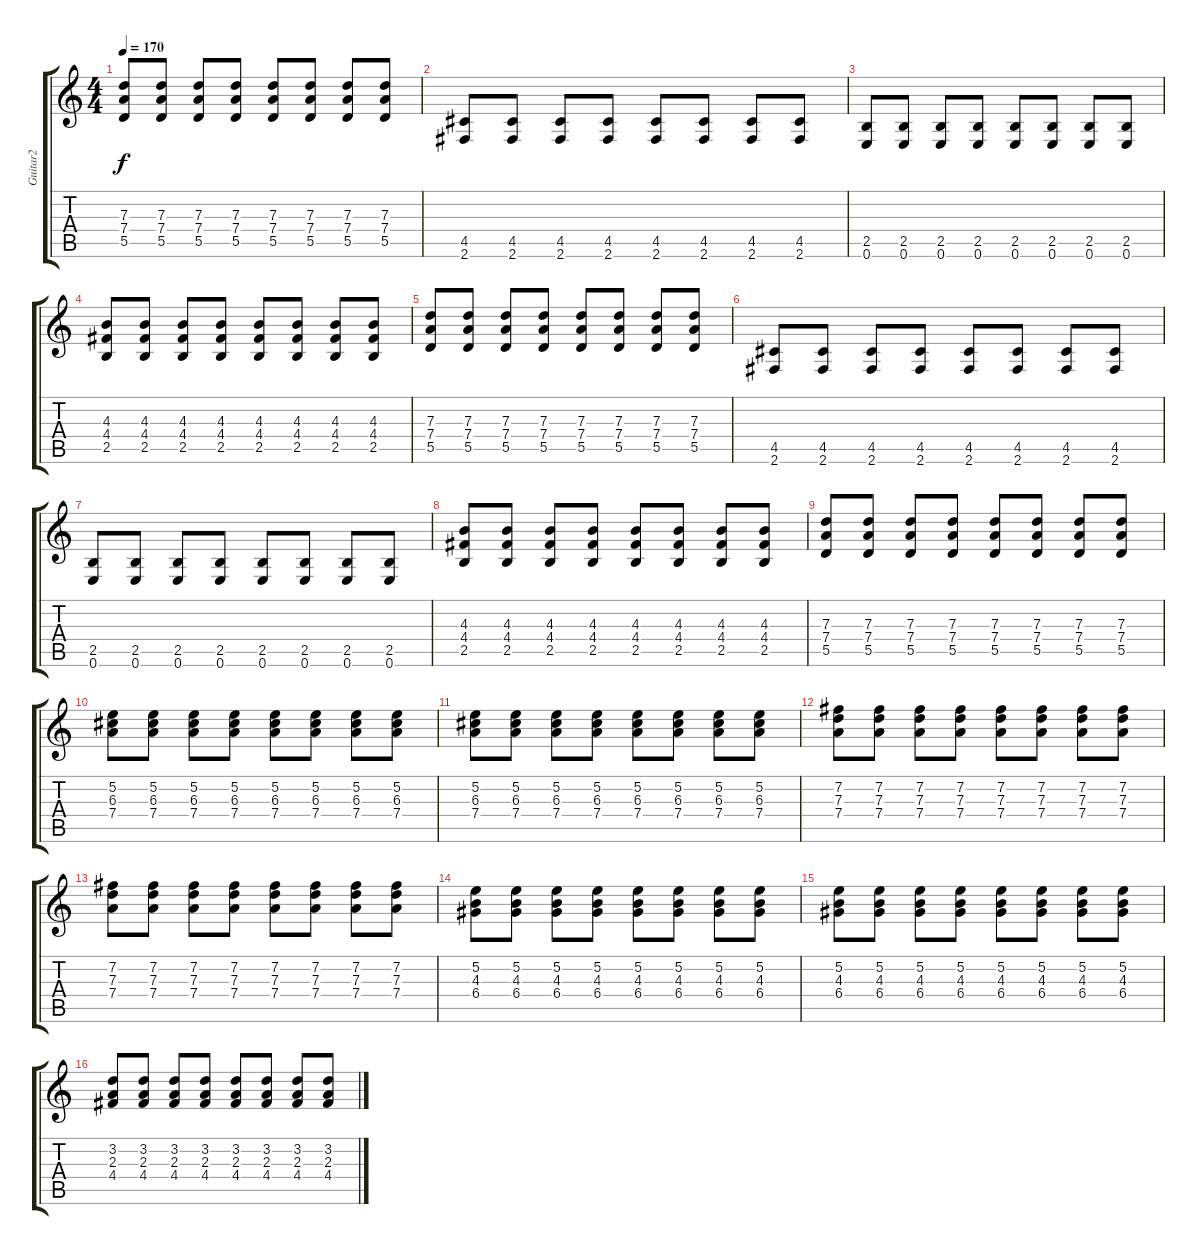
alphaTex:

\track ("Guitar2" "Guitar2") {instrument distortionguitar}
\staff {score tabs}
\tuning (E4 B3 G3 D3 A2 E2) {hide}
\ts (4 4)
\tempo 170
\clef g2
\ks c
(7.3 7.4 5.5).8{dy f} (7.3 7.4 5.5).8 (7.3 7.4 5.5).8 (7.3 7.4 5.5).8 (7.3 7.4 5.5).8 (7.3 7.4 5.5).8 (7.3 7.4 5.5).8 (7.3 7.4 5.5).8 |
(4.5 2.6).8 (4.5 2.6).8 (4.5 2.6).8 (4.5 2.6).8 (4.5 2.6).8 (4.5 2.6).8 (4.5 2.6).8 (4.5 2.6).8 |
(2.5 0.6).8 (2.5 0.6).8 (2.5 0.6).8 (2.5 0.6).8 (2.5 0.6).8 (2.5 0.6).8 (2.5 0.6).8 (2.5 0.6).8 |
(4.3 4.4 2.5).8 (4.3 4.4 2.5).8 (4.3 4.4 2.5).8 (4.3 4.4 2.5).8 (4.3 4.4 2.5).8 (4.3 4.4 2.5).8 (4.3 4.4 2.5).8 (4.3 4.4 2.5).8 |
(7.3 7.4 5.5).8 (7.3 7.4 5.5).8 (7.3 7.4 5.5).8 (7.3 7.4 5.5).8 (7.3 7.4 5.5).8 (7.3 7.4 5.5).8 (7.3 7.4 5.5).8 (7.3 7.4 5.5).8 |
(4.5 2.6).8 (4.5 2.6).8 (4.5 2.6).8 (4.5 2.6).8 (4.5 2.6).8 (4.5 2.6).8 (4.5 2.6).8 (4.5 2.6).8 |
(2.5 0.6).8 (2.5 0.6).8 (2.5 0.6).8 (2.5 0.6).8 (2.5 0.6).8 (2.5 0.6).8 (2.5 0.6).8 (2.5 0.6).8 |
(4.3 4.4 2.5).8 (4.3 4.4 2.5).8 (4.3 4.4 2.5).8 (4.3 4.4 2.5).8 (4.3 4.4 2.5).8 (4.3 4.4 2.5).8 (4.3 4.4 2.5).8 (4.3 4.4 2.5).8 |
(7.3 7.4 5.5).8 (7.3 7.4 5.5).8 (7.3 7.4 5.5).8 (7.3 7.4 5.5).8 (7.3 7.4 5.5).8 (7.3 7.4 5.5).8 (7.3 7.4 5.5).8 (7.3 7.4 5.5).8 |
(5.2 6.3 7.4).8 (5.2 6.3 7.4).8 (5.2 6.3 7.4).8 (5.2 6.3 7.4).8 (5.2 6.3 7.4).8 (5.2 6.3 7.4).8 (5.2 6.3 7.4).8 (5.2 6.3 7.4).8 |
(5.2 6.3 7.4).8 (5.2 6.3 7.4).8 (5.2 6.3 7.4).8 (5.2 6.3 7.4).8 (5.2 6.3 7.4).8 (5.2 6.3 7.4).8 (5.2 6.3 7.4).8 (5.2 6.3 7.4).8 |
(7.2 7.3 7.4).8 (7.2 7.3 7.4).8 (7.2 7.3 7.4).8 (7.2 7.3 7.4).8 (7.2 7.3 7.4).8 (7.2 7.3 7.4).8 (7.2 7.3 7.4).8 (7.2 7.3 7.4).8 |
(7.2 7.3 7.4).8 (7.2 7.3 7.4).8 (7.2 7.3 7.4).8 (7.2 7.3 7.4).8 (7.2 7.3 7.4).8 (7.2 7.3 7.4).8 (7.2 7.3 7.4).8 (7.2 7.3 7.4).8 |
(5.2 4.3 6.4).8 (5.2 4.3 6.4).8 (5.2 4.3 6.4).8 (5.2 4.3 6.4).8 (5.2 4.3 6.4).8 (5.2 4.3 6.4).8 (5.2 4.3 6.4).8 (5.2 4.3 6.4).8 |
(5.2 4.3 6.4).8 (5.2 4.3 6.4).8 (5.2 4.3 6.4).8 (5.2 4.3 6.4).8 (5.2 4.3 6.4).8 (5.2 4.3 6.4).8 (5.2 4.3 6.4).8 (5.2 4.3 6.4).8 |
(3.2 2.3 4.4).8 (3.2 2.3 4.4).8 (3.2 2.3 4.4).8 (3.2 2.3 4.4).8 (3.2 2.3 4.4).8 (3.2 2.3 4.4).8 (3.2 2.3 4.4).8 (3.2{ss} 2.3{ss} 4.4{ss}).8
